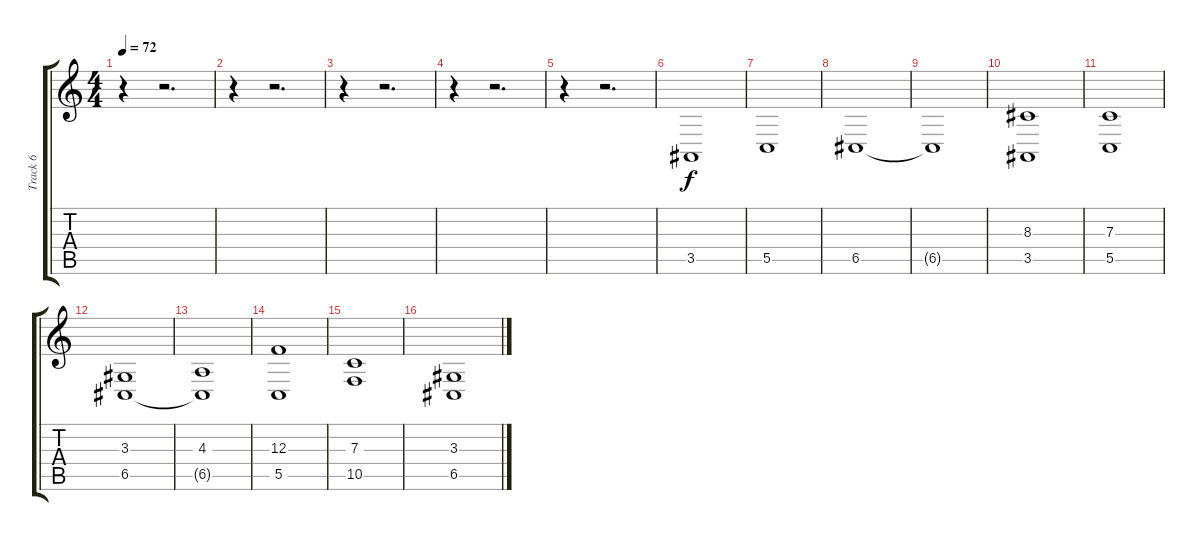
\track ("Track 6" "Track 6") {instrument stringensemble1}
\staff {score tabs}
\tuning (D4 A3 F3 C3 G2 C2) {hide}
\ts (4 4)
\tempo 72
\clef g2
\ks c
r.4{dy f} r.2{d} |
r.4 r.2{d} |
r.4 r.2{d} |
r.4 r.2{d} |
r.4 r.2{d} |
3.5.1 |
5.5.1 |
6.5.1 |
6.5{t}.1 |
(8.3 3.5).1 |
(7.3 5.5).1 |
(3.3 6.5).1 |
(4.3 6.5{t}).1 |
(12.3 5.5).1 |
(7.3 10.5).1 |
(3.3 6.5).1
